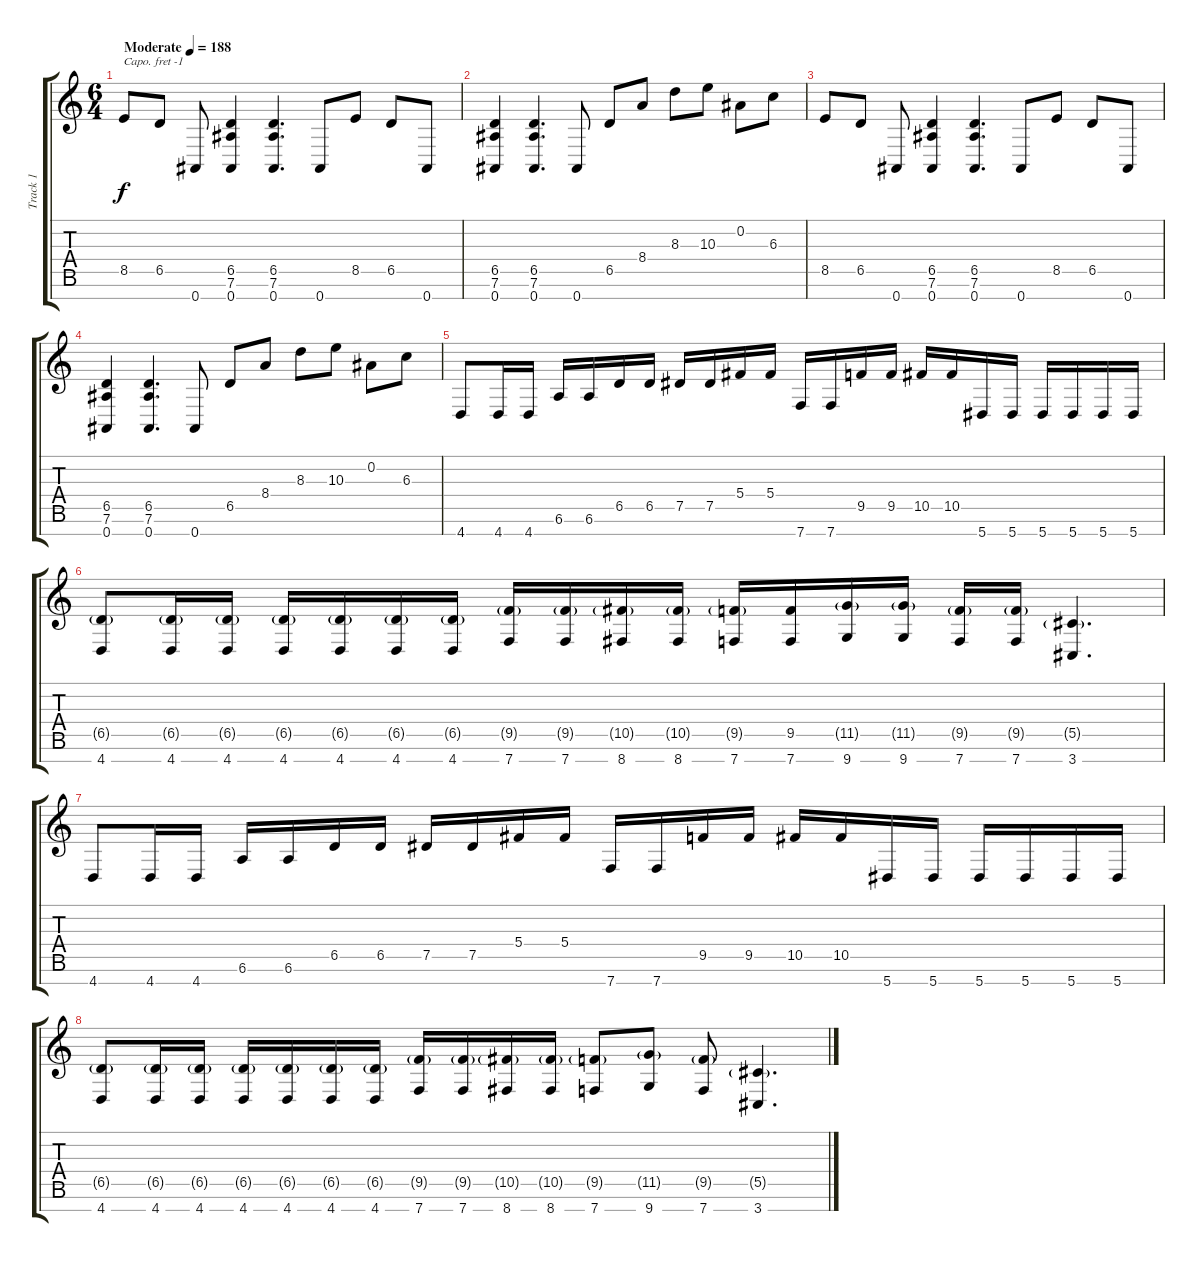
\track ("Track 1" "Track 1") {instrument distortionguitar}
\staff {score tabs}
\capo -1
\tuning (E4 B3 G3 D3 A2 E2 B1) {hide}
\ts (6 4)
\tempo (188 "Moderate")
\clef g2
\ks c
8.5.8{dy f instrument distortionguitar} 6.5.8 0.7.8 (6.5 7.6 0.7).4 (6.5 7.6 0.7).4{d} 0.7.8 8.5.8 6.5.8 0.7.8 |
(6.5 7.6 0.7).4 (6.5 7.6 0.7).4{d} 0.7.8 6.5.8 8.4.8 8.3.8 10.3.8 0.2.8 6.3.8 |
8.5.8 6.5.8 0.7.8 (6.5 7.6 0.7).4 (6.5 7.6 0.7).4{d} 0.7.8 8.5.8 6.5.8 0.7.8 |
(6.5 7.6 0.7).4 (6.5 7.6 0.7).4{d} 0.7.8 6.5.8 8.4.8 8.3.8 10.3.8 0.2.8 6.3.8 |
4.7.8 4.7.16 4.7.16 6.6.16 6.6.16 6.5.16 6.5.16 7.5.16 7.5.16 5.4.16 5.4.16 7.7.16 7.7.16 9.5.16 9.5.16 10.5.16 10.5.16 5.7.16 5.7.16 5.7.16 5.7.16 5.7.16 5.7.16 |
(6.5{g} 4.7).8 (6.5{g} 4.7).16 (6.5{g} 4.7).16 (6.5{g} 4.7).16 (6.5{g} 4.7).16 (6.5{g} 4.7).16 (6.5{g} 4.7).16 (9.5{g} 7.7).16 (9.5{g} 7.7).16 (10.5{g} 8.7).16 (10.5{g} 8.7).16 (9.5{g} 7.7).16 (9.5 7.7).16 (11.5{g} 9.7).16 (11.5{g} 9.7).16 (9.5{g} 7.7).16 (9.5{g} 7.7).16 (5.5{g} 3.7).4{d} |
4.7.8 4.7.16 4.7.16 6.6.16 6.6.16 6.5.16 6.5.16 7.5.16 7.5.16 5.4.16 5.4.16 7.7.16 7.7.16 9.5.16 9.5.16 10.5.16 10.5.16 5.7.16 5.7.16 5.7.16 5.7.16 5.7.16 5.7.16 |
(6.5{g} 4.7).8 (6.5{g} 4.7).16 (6.5{g} 4.7).16 (6.5{g} 4.7).16 (6.5{g} 4.7).16 (6.5{g} 4.7).16 (6.5{g} 4.7).16 (9.5{g} 7.7).16 (9.5{g} 7.7).16 (10.5{g} 8.7).16 (10.5{g} 8.7).16 (9.5{g} 7.7).8 (11.5{g} 9.7).8 (9.5{g} 7.7).8 (5.5{g} 3.7).4{d}
